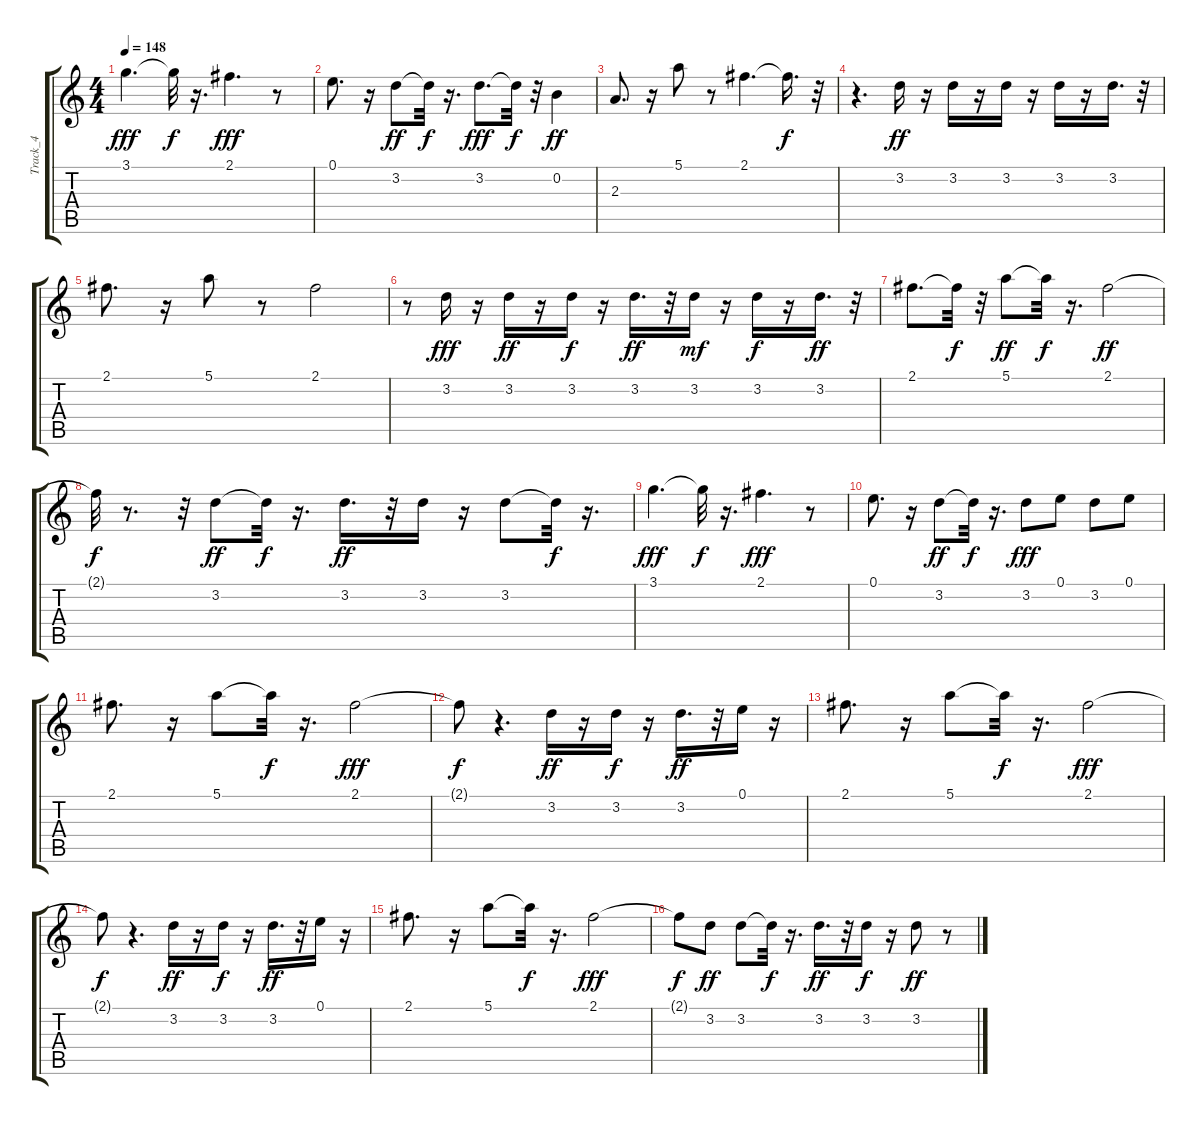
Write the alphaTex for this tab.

\track ("Track_4" "Track_4") {instrument electricguitarjazz}
\staff {score tabs}
\tuning (E4 B3 G3 D3 A2 E2) {hide}
\ts (4 4)
\tempo 148
\clef g2
\ks c
3.1.4{d dy fff} 3.1{t}.32{dy f} r.16{d} 2.1.4{d dy fff} r.8 |
0.1.8{d} r.16 3.2.8{dy ff} 3.2{t}.32{dy f} r.16{d} 3.2.8{d dy fff} 3.2{t}.32{dy f} r.32 0.2.4{dy ff} |
2.3.8{d} r.16 5.1.8 r.8 2.1.4{d} 2.1{t}.16{d dy f} r.32 |
r.4{d} 3.2.16{dy ff} r.16 3.2.16 r.16 3.2.16 r.16 3.2.16 r.16 3.2.16{d} r.32 |
2.1.8{d} r.16 5.1.8 r.8 2.1.2 |
r.8 3.2.16{dy fff} r.16 3.2.16{dy ff} r.16 3.2.16{dy f} r.16 3.2.16{d dy ff} r.32 3.2.16{dy mf} r.16 3.2.16{dy f} r.16 3.2.16{d dy ff} r.32 |
2.1.8{d} 2.1{t}.32{dy f} r.32 5.1.8{dy ff} 5.1{t}.32{dy f} r.16{d} 2.1.2{dy ff} |
2.1{t}.32{dy f} r.8{d} r.32 3.2.8{dy ff} 3.2{t}.32{dy f} r.16{d} 3.2.16{d dy ff} r.32 3.2.16 r.16 3.2.8 3.2{t}.32{dy f} r.16{d} |
3.1.4{d dy fff} 3.1{t}.32{dy f} r.16{d} 2.1.4{d dy fff} r.8 |
0.1.8{d} r.16 3.2.8{dy ff} 3.2{t}.32{dy f} r.16{d} 3.2.8{dy fff} 0.1.8 3.2.8 0.1.8 |
2.1.8{d} r.16 5.1.8 5.1{t}.32{dy f} r.16{d} 2.1.2{dy fff} |
2.1{t}.8{dy f} r.4{d} 3.2.16{dy ff} r.16 3.2.16{dy f} r.16 3.2.16{d dy ff} r.32 0.1.16 r.16 |
2.1.8{d} r.16 5.1.8 5.1{t}.32{dy f} r.16{d} 2.1.2{dy fff} |
2.1{t}.8{dy f} r.4{d} 3.2.16{dy ff} r.16 3.2.16{dy f} r.16 3.2.16{d dy ff} r.32 0.1.16 r.16 |
2.1.8{d} r.16 5.1.8 5.1{t}.32{dy f} r.16{d} 2.1.2{dy fff} |
2.1{t}.8{dy f} 3.2.8{dy ff} 3.2.8 3.2{t}.32{dy f} r.16{d} 3.2.16{d dy ff} r.32 3.2.16{dy f} r.16 3.2.8{dy ff} r.8
